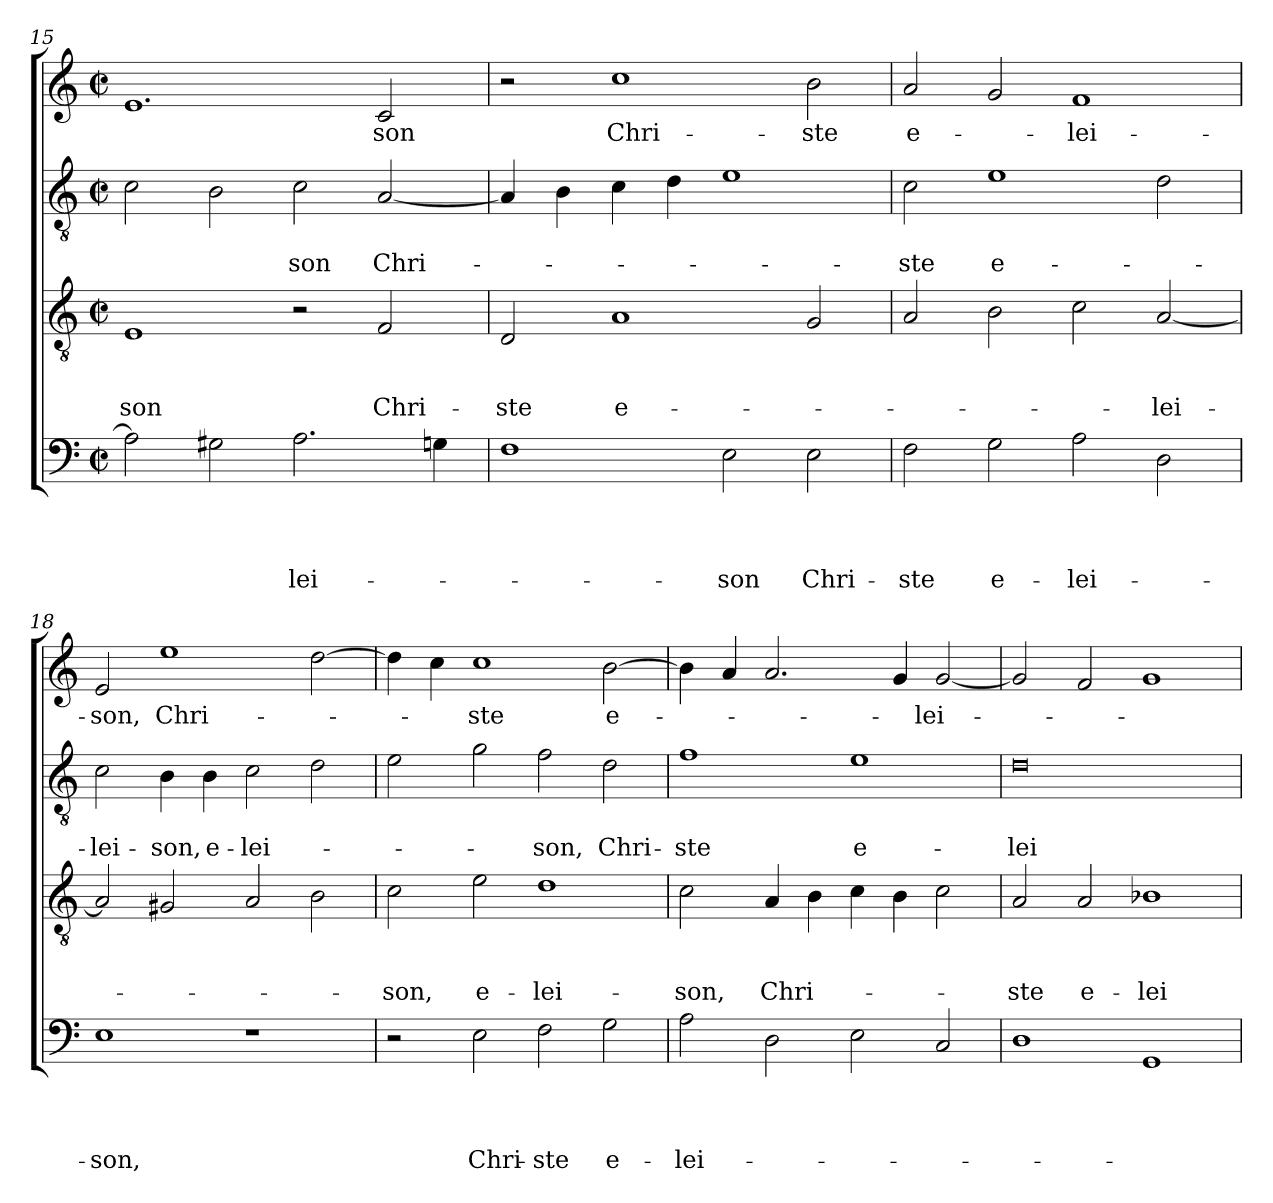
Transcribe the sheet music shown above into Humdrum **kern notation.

**kern	**text	**text	**text	**text	**kern	**text	**text	**text	**kern	**text	**text	**kern	**text
*part4	*part4	*part4	*part4	*part4	*part3	*part3	*part3	*part3	*part2	*part2	*part2	*part1	*part1
*staff4	*staff4	*staff4	*staff4	*staff4	*staff3	*staff3	*staff3	*staff3	*staff2	*staff2	*staff2	*staff1	*staff1
*clefF4	*	*	*	*	*clefGv2	*	*	*	*clefGv2	*	*	*clefG2	*
*k[]	*	*	*	*	*k[]	*	*	*	*k[]	*	*	*k[]	*
*C:	*	*	*	*	*C:	*	*	*	*C:	*	*	*C:	*
*M2/2	*	*	*	*	*M2/2	*	*	*	*M2/2	*	*	*M2/2	*
*met(c|)	*	*	*	*	*met(c|)	*	*	*	*met(c|)	*	*	*met(c|)	*
=15	=15	=15	=15	=15	=15	=15	=15	=15	=15	=15	=15	=15	=15
2A\]	.	.	.	.	1E	.	.	-son	2c\	.	.	1.e	.
2G#X\	.	.	.	.	.	.	.	.	2B\	.	.	.	.
2.A\	.	.	.	-lei-	2r	.	.	.	2c\	.	-son	.	.
.	.	.	.	.	2F/	.	.	Chri-	[2A/	.	Chri-	2c/	-son
4Gn\	.	.	.	.	.	.	.	.	.	.	.	.	.
=16	=16	=16	=16	=16	=16	=16	=16	=16	=16	=16	=16	=16	=16
1F	.	.	.	.	2D/	.	.	-ste	4A/]	.	.	2r	.
.	.	.	.	.	.	.	.	.	4B\	.	.	.	.
.	.	.	.	.	1A	.	.	e-	4c\	.	.	1cc	Chri-
.	.	.	.	.	.	.	.	.	4d\	.	.	.	.
2E\	.	.	.	-son	.	.	.	.	1e	.	.	.	.
2E\	.	.	.	Chri-	2G/	.	.	.	.	.	.	2b\	-ste
=17	=17	=17	=17	=17	=17	=17	=17	=17	=17	=17	=17	=17	=17
2F\	.	.	.	-ste	2A/	.	.	.	2c\	.	-ste	2a/	e-
2G\	.	.	.	e-	2B\	.	.	.	1e	.	e-	2g/	.
2A\	.	.	.	-lei-	2c\	.	.	.	.	.	.	1f	-lei-
2D\	.	.	.	.	[2A/	.	.	-lei-	2d\	.	.	.	.
!!LO:LB:g=z
=18	=18	=18	=18	=18	=18	=18	=18	=18	=18	=18	=18	=18	=18
1E	.	.	.	-son,	2A/]	.	.	.	2c\	.	-lei-	2e/	-son,
.	.	.	.	.	2G#/	.	.	.	4B\	.	-son,	1ee	Chri-
.	.	.	.	.	.	.	.	.	4B\	.	e-	.	.
1r	.	.	.	.	2A/	.	.	.	2c\	.	-lei-	.	.
.	.	.	.	.	2B\	.	.	.	2d\	.	.	[2dd\	.
=19	=19	=19	=19	=19	=19	=19	=19	=19	=19	=19	=19	=19	=19
2r	.	.	.	.	2c\	.	.	-son,	2e\	.	.	4dd\]	.
.	.	.	.	.	.	.	.	.	.	.	.	4cc\	.
2E\	.	.	.	Chri-	2e\	.	.	e-	2g\	.	.	1cc	-ste
2F\	.	.	.	-ste	1d	.	.	-lei-	2f\	.	-son,	.	.
2G\	.	.	.	e-	.	.	.	.	2d\	.	Chri-	[2b\	e-
=20	=20	=20	=20	=20	=20	=20	=20	=20	=20	=20	=20	=20	=20
2A\	.	.	.	-lei-	2c\	.	.	-son,	1f	.	-ste	4b\]	.
.	.	.	.	.	.	.	.	.	.	.	.	4a/	.
2D\	.	.	.	.	4A/	.	.	Chri-	.	.	.	2.a/	.
.	.	.	.	.	4B\	.	.	.	.	.	.	.	.
2E\	.	.	.	.	4c\	.	.	.	1e	.	e-	.	.
.	.	.	.	.	4B\	.	.	.	.	.	.	4g/	.
2C/	.	.	.	.	2c\	.	.	.	.	.	.	[2g/	-lei-
=21	=21	=21	=21	=21	=21	=21	=21	=21	=21	=21	=21	=21	=21
1D	.	.	.	.	2A/	.	.	-ste	0d	.	-lei-	2g/]	.
.	.	.	.	.	2A/	.	.	e-	.	.	.	2f/	.
1GG	.	.	.	.	1B-X	.	.	-lei-	.	.	.	1g	.
=	=	=	=	=	=	=	=	=	=	=	=	=	=
*-	*-	*-	*-	*-	*-	*-	*-	*-	*-	*-	*-	*-	*-
